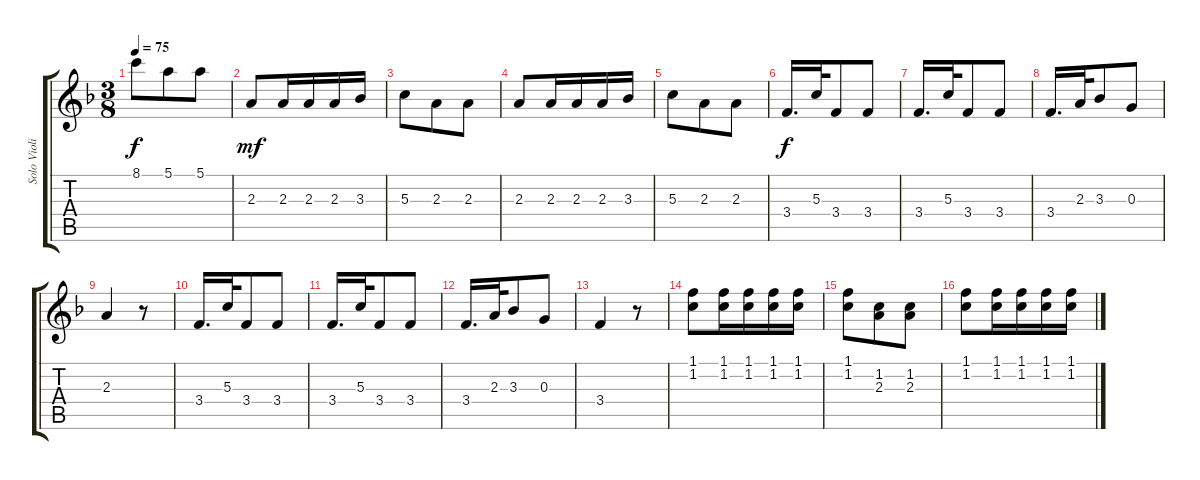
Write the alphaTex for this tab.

\track ("Solo Violin" "Solo Violi") {instrument acousticguitarsteel}
\staff {score tabs}
\tuning (E4 B3 G3 D3 A2 E2) {hide}
\ts (3 8)
\tempo 75
\clef g2
\ks f
8.1.8{dy f} 5.1.8 5.1.8 |
2.3.8{dy mf} 2.3.16 2.3.16 2.3.16 3.3.16 |
5.3.8 2.3.8 2.3.8 |
2.3.8 2.3.16 2.3.16 2.3.16 3.3.16 |
5.3.8 2.3.8 2.3.8 |
3.4.16{d dy f} 5.3.32 3.4.8 3.4.8 |
3.4.16{d} 5.3.32 3.4.8 3.4.8 |
3.4.16{d} 2.3.32 3.3.8 0.3.8 |
2.3.4 r.8 |
3.4.16{d} 5.3.32 3.4.8 3.4.8 |
3.4.16{d} 5.3.32 3.4.8 3.4.8 |
3.4.16{d} 2.3.32 3.3.8 0.3.8 |
3.4.4 r.8 |
(1.1 1.2).8 (1.1 1.2).16 (1.1 1.2).16 (1.1 1.2).16 (1.1 1.2).16 |
(1.1 1.2).8 (1.2 2.3).8 (1.2 2.3).8 |
(1.1 1.2).8 (1.1 1.2).16 (1.1 1.2).16 (1.1 1.2).16 (1.1 1.2).16
